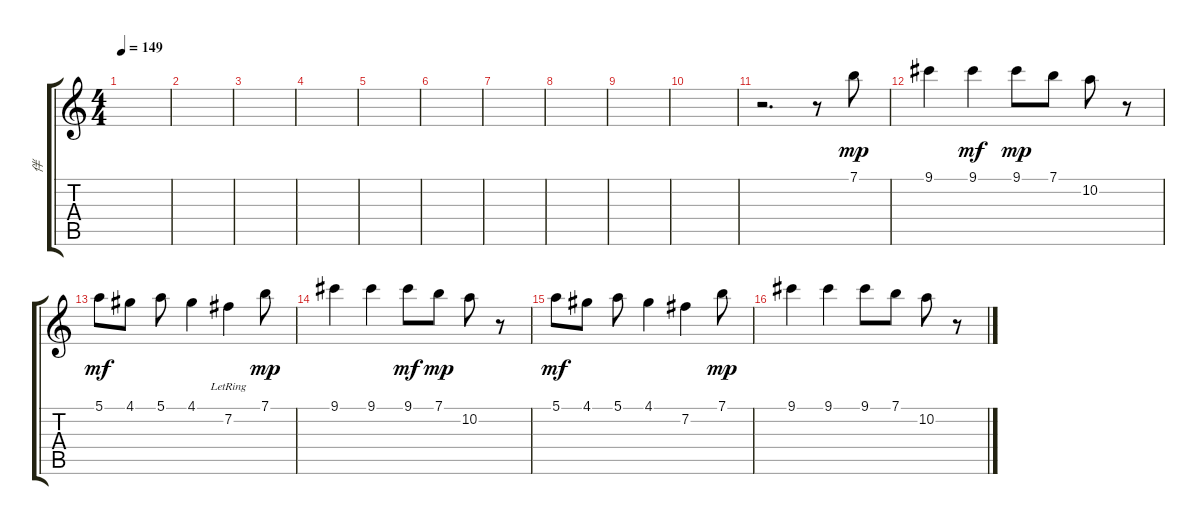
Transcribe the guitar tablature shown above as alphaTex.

\track ("伴" "伴") {instrument electricguitarjazz}
\staff {score tabs}
\tuning (E4 B3 G3 D3 A2 E2) {hide}
\ts (4 4)
\tempo 149
\clef g2
\ks c
|
|
|
|
|
|
|
|
|
|
r.2{d} r.8 7.1.8{dy mp} |
9.1.4 9.1.4{dy mf} 9.1.8{dy mp} 7.1.8 10.2.8 r.8 |
5.1.8{dy mf} 4.1.8 5.1.8 4.1.4 7.2{lr}.4 7.1.8{dy mp} |
9.1.4 9.1.4 9.1.8{dy mf} 7.1.8{dy mp} 10.2.8 r.8 |
5.1.8{dy mf} 4.1.8 5.1.8 4.1.4 7.2.4 7.1.8{dy mp} |
9.1.4 9.1.4 9.1.8 7.1.8 10.2.8 r.8
